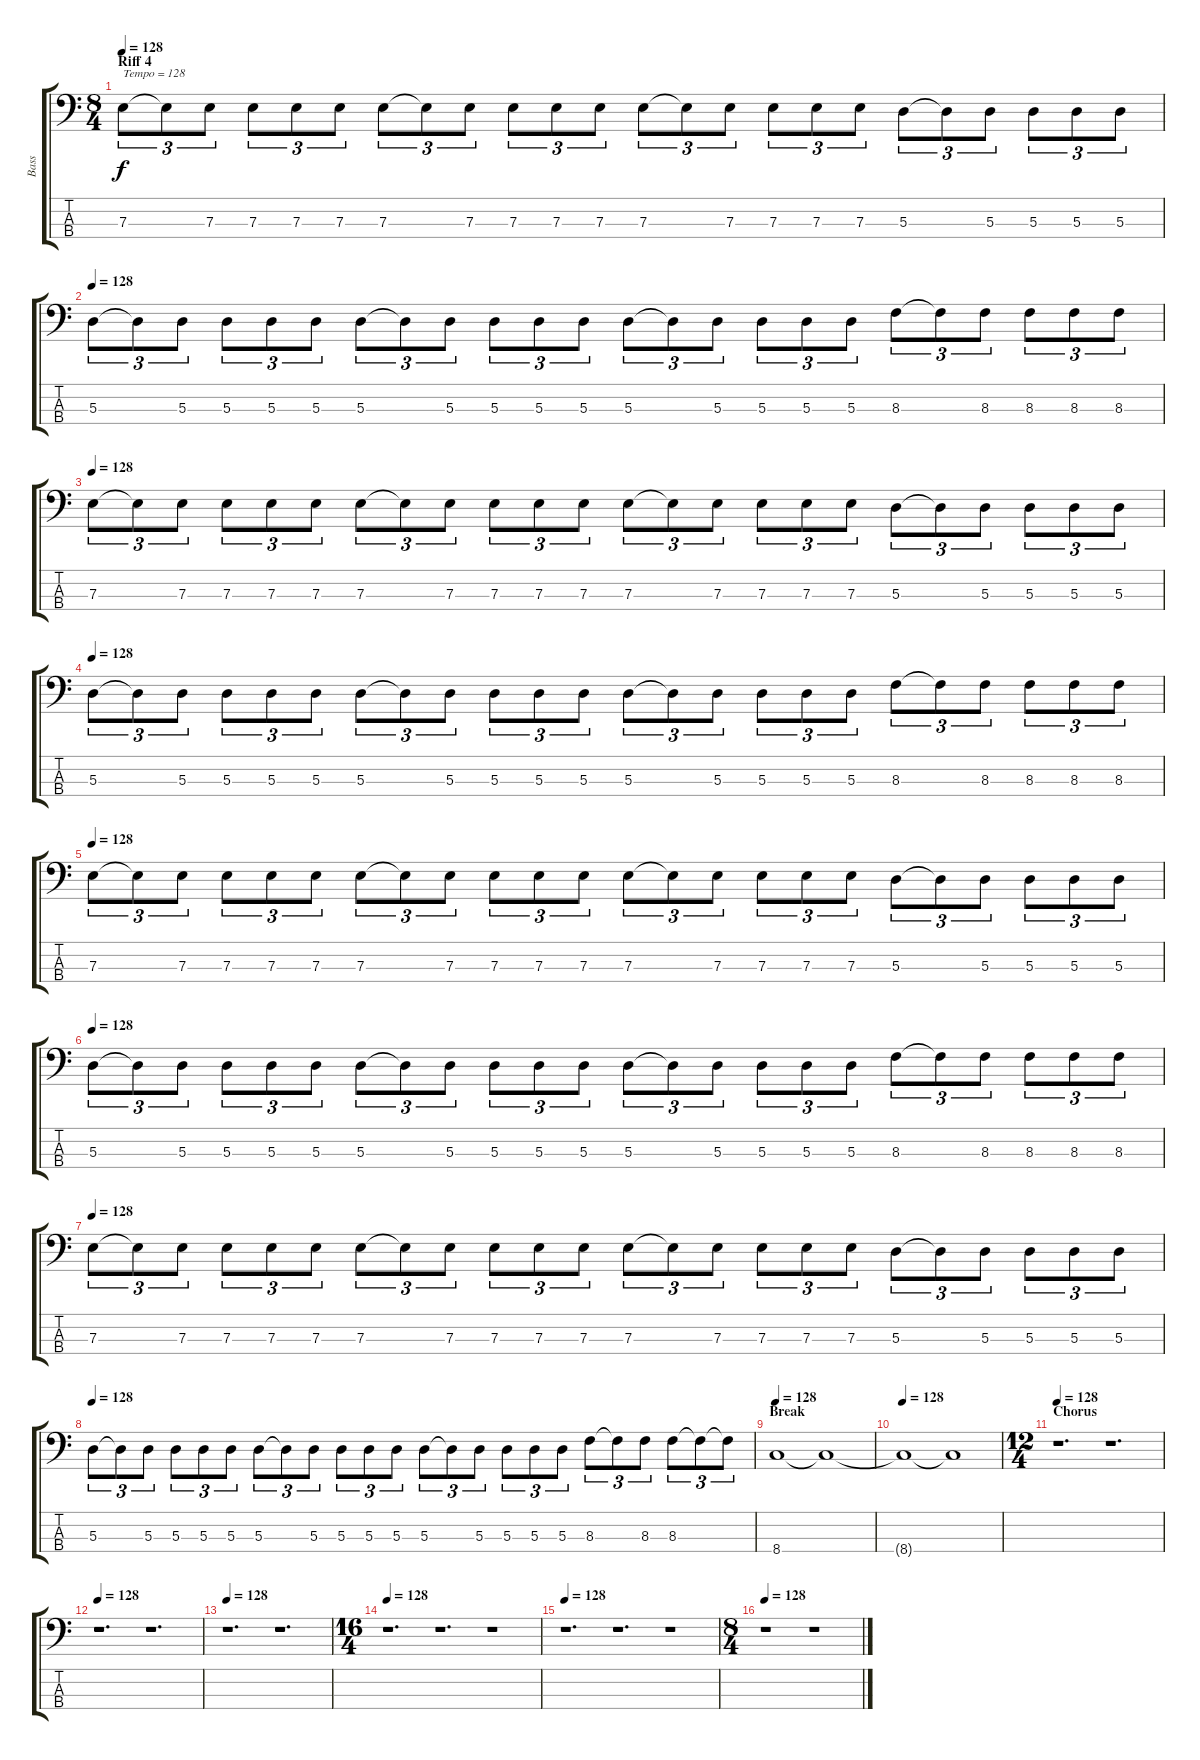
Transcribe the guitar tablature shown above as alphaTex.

\track ("Bass" "Bass") {instrument electricbassfinger}
\staff {score tabs}
\tuning (G2 D2 A1 E1) {hide}
\ts (8 4)
\section ("" "Riff 4")
\tempo 128
\clef f4
\ks c
7.3.8{tu (3 2) txt "Tempo = 128" dy f} 7.3{t}.8{tu (3 2)} 7.3.8{tu (3 2)} 7.3.8{tu (3 2)} 7.3.8{tu (3 2)} 7.3.8{tu (3 2)} 7.3.8{tu (3 2)} 7.3{t}.8{tu (3 2)} 7.3.8{tu (3 2)} 7.3.8{tu (3 2)} 7.3.8{tu (3 2)} 7.3.8{tu (3 2)} 7.3.8{tu (3 2)} 7.3{t}.8{tu (3 2)} 7.3.8{tu (3 2)} 7.3.8{tu (3 2)} 7.3.8{tu (3 2)} 7.3.8{tu (3 2)} 5.3.8{tu (3 2)} 5.3{t}.8{tu (3 2)} 5.3.8{tu (3 2)} 5.3.8{tu (3 2)} 5.3.8{tu (3 2)} 5.3.8{tu (3 2)} |
\tempo 128
5.3.8{tu (3 2)} 5.3{t}.8{tu (3 2)} 5.3.8{tu (3 2)} 5.3.8{tu (3 2)} 5.3.8{tu (3 2)} 5.3.8{tu (3 2)} 5.3.8{tu (3 2)} 5.3{t}.8{tu (3 2)} 5.3.8{tu (3 2)} 5.3.8{tu (3 2)} 5.3.8{tu (3 2)} 5.3.8{tu (3 2)} 5.3.8{tu (3 2)} 5.3{t}.8{tu (3 2)} 5.3.8{tu (3 2)} 5.3.8{tu (3 2)} 5.3.8{tu (3 2)} 5.3.8{tu (3 2)} 8.3.8{tu (3 2)} 8.3{t}.8{tu (3 2)} 8.3.8{tu (3 2)} 8.3.8{tu (3 2)} 8.3.8{tu (3 2)} 8.3.8{tu (3 2)} |
\tempo 128
7.3.8{tu (3 2)} 7.3{t}.8{tu (3 2)} 7.3.8{tu (3 2)} 7.3.8{tu (3 2)} 7.3.8{tu (3 2)} 7.3.8{tu (3 2)} 7.3.8{tu (3 2)} 7.3{t}.8{tu (3 2)} 7.3.8{tu (3 2)} 7.3.8{tu (3 2)} 7.3.8{tu (3 2)} 7.3.8{tu (3 2)} 7.3.8{tu (3 2)} 7.3{t}.8{tu (3 2)} 7.3.8{tu (3 2)} 7.3.8{tu (3 2)} 7.3.8{tu (3 2)} 7.3.8{tu (3 2)} 5.3.8{tu (3 2)} 5.3{t}.8{tu (3 2)} 5.3.8{tu (3 2)} 5.3.8{tu (3 2)} 5.3.8{tu (3 2)} 5.3.8{tu (3 2)} |
\tempo 128
5.3.8{tu (3 2)} 5.3{t}.8{tu (3 2)} 5.3.8{tu (3 2)} 5.3.8{tu (3 2)} 5.3.8{tu (3 2)} 5.3.8{tu (3 2)} 5.3.8{tu (3 2)} 5.3{t}.8{tu (3 2)} 5.3.8{tu (3 2)} 5.3.8{tu (3 2)} 5.3.8{tu (3 2)} 5.3.8{tu (3 2)} 5.3.8{tu (3 2)} 5.3{t}.8{tu (3 2)} 5.3.8{tu (3 2)} 5.3.8{tu (3 2)} 5.3.8{tu (3 2)} 5.3.8{tu (3 2)} 8.3.8{tu (3 2)} 8.3{t}.8{tu (3 2)} 8.3.8{tu (3 2)} 8.3.8{tu (3 2)} 8.3.8{tu (3 2)} 8.3.8{tu (3 2)} |
\tempo 128
7.3.8{tu (3 2)} 7.3{t}.8{tu (3 2)} 7.3.8{tu (3 2)} 7.3.8{tu (3 2)} 7.3.8{tu (3 2)} 7.3.8{tu (3 2)} 7.3.8{tu (3 2)} 7.3{t}.8{tu (3 2)} 7.3.8{tu (3 2)} 7.3.8{tu (3 2)} 7.3.8{tu (3 2)} 7.3.8{tu (3 2)} 7.3.8{tu (3 2)} 7.3{t}.8{tu (3 2)} 7.3.8{tu (3 2)} 7.3.8{tu (3 2)} 7.3.8{tu (3 2)} 7.3.8{tu (3 2)} 5.3.8{tu (3 2)} 5.3{t}.8{tu (3 2)} 5.3.8{tu (3 2)} 5.3.8{tu (3 2)} 5.3.8{tu (3 2)} 5.3.8{tu (3 2)} |
\tempo 128
5.3.8{tu (3 2)} 5.3{t}.8{tu (3 2)} 5.3.8{tu (3 2)} 5.3.8{tu (3 2)} 5.3.8{tu (3 2)} 5.3.8{tu (3 2)} 5.3.8{tu (3 2)} 5.3{t}.8{tu (3 2)} 5.3.8{tu (3 2)} 5.3.8{tu (3 2)} 5.3.8{tu (3 2)} 5.3.8{tu (3 2)} 5.3.8{tu (3 2)} 5.3{t}.8{tu (3 2)} 5.3.8{tu (3 2)} 5.3.8{tu (3 2)} 5.3.8{tu (3 2)} 5.3.8{tu (3 2)} 8.3.8{tu (3 2)} 8.3{t}.8{tu (3 2)} 8.3.8{tu (3 2)} 8.3.8{tu (3 2)} 8.3.8{tu (3 2)} 8.3.8{tu (3 2)} |
\tempo 128
7.3.8{tu (3 2)} 7.3{t}.8{tu (3 2)} 7.3.8{tu (3 2)} 7.3.8{tu (3 2)} 7.3.8{tu (3 2)} 7.3.8{tu (3 2)} 7.3.8{tu (3 2)} 7.3{t}.8{tu (3 2)} 7.3.8{tu (3 2)} 7.3.8{tu (3 2)} 7.3.8{tu (3 2)} 7.3.8{tu (3 2)} 7.3.8{tu (3 2)} 7.3{t}.8{tu (3 2)} 7.3.8{tu (3 2)} 7.3.8{tu (3 2)} 7.3.8{tu (3 2)} 7.3.8{tu (3 2)} 5.3.8{tu (3 2)} 5.3{t}.8{tu (3 2)} 5.3.8{tu (3 2)} 5.3.8{tu (3 2)} 5.3.8{tu (3 2)} 5.3.8{tu (3 2)} |
\tempo 128
5.3.8{tu (3 2)} 5.3{t}.8{tu (3 2)} 5.3.8{tu (3 2)} 5.3.8{tu (3 2)} 5.3.8{tu (3 2)} 5.3.8{tu (3 2)} 5.3.8{tu (3 2)} 5.3{t}.8{tu (3 2)} 5.3.8{tu (3 2)} 5.3.8{tu (3 2)} 5.3.8{tu (3 2)} 5.3.8{tu (3 2)} 5.3.8{tu (3 2)} 5.3{t}.8{tu (3 2)} 5.3.8{tu (3 2)} 5.3.8{tu (3 2)} 5.3.8{tu (3 2)} 5.3.8{tu (3 2)} 8.3.8{tu (3 2)} 8.3{t}.8{tu (3 2)} 8.3.8{tu (3 2)} 8.3.8{tu (3 2)} 8.3{t}.8{tu (3 2)} 8.3{t}.8{tu (3 2)} |
\section ("" "Break")
\tempo 128
8.4.1 8.4{t}.1 |
\tempo 128
8.4{t}.1 8.4{t}.1 |
\ts (12 4)
\section ("" "Chorus")
\tempo 128
r.1{d} r.1{d} |
\tempo 128
r.1{d} r.1{d} |
\tempo 128
r.1{d} r.1{d} |
\ts (16 4)
\tempo 128
r.1{d} r.1{d} r.1 |
\tempo 128
r.1{d} r.1{d} r.1 |
\ts (8 4)
\tempo 128
r.1 r.1
